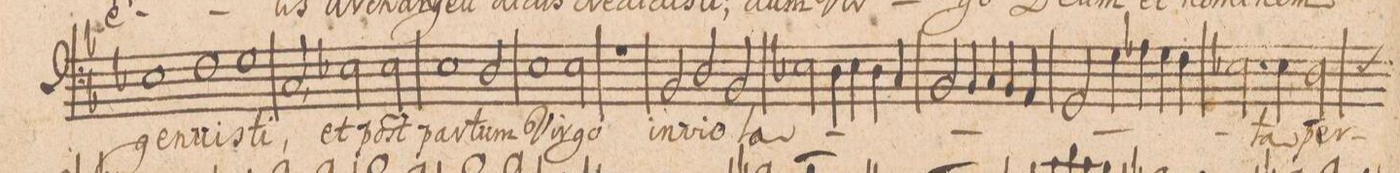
**kern	**text
*I"BASSVS.	*
*clefF4	*
*k[b-]	*
*M3/2	*
1E-X	ge-
1F\	-nu-
=46-	=46-
1G	-i-
=47-	=47-
2C,/	-sti,
2E-X\	et
2E-\	post
=48-	=48-
1E-	par-
2D/	-tum
=49-	=49-
1E	Vir-
2E\	-go
=50-	=50-
1.r	.
=51-	=51-
2BB-/	in-
2D/	-vi-
2BB-/	-o-
=52-	=52-
2E-X\	-la-
4D\	.
4E-\	.
4D\	.
4C/	.
=53-	=53-
2BB-/	.
4BB-/	.
4C/	.
4BB-/	.
4AA/	.
=54-	=54-
2GG/	.
4G\	.
4A-X\	.
4G\	.
4F\	.
=55-	=55-
2.E-X\	.
4E-,\	-ta
2D\	per-
*custos:E	*
=56-	=56-
*-	*-
